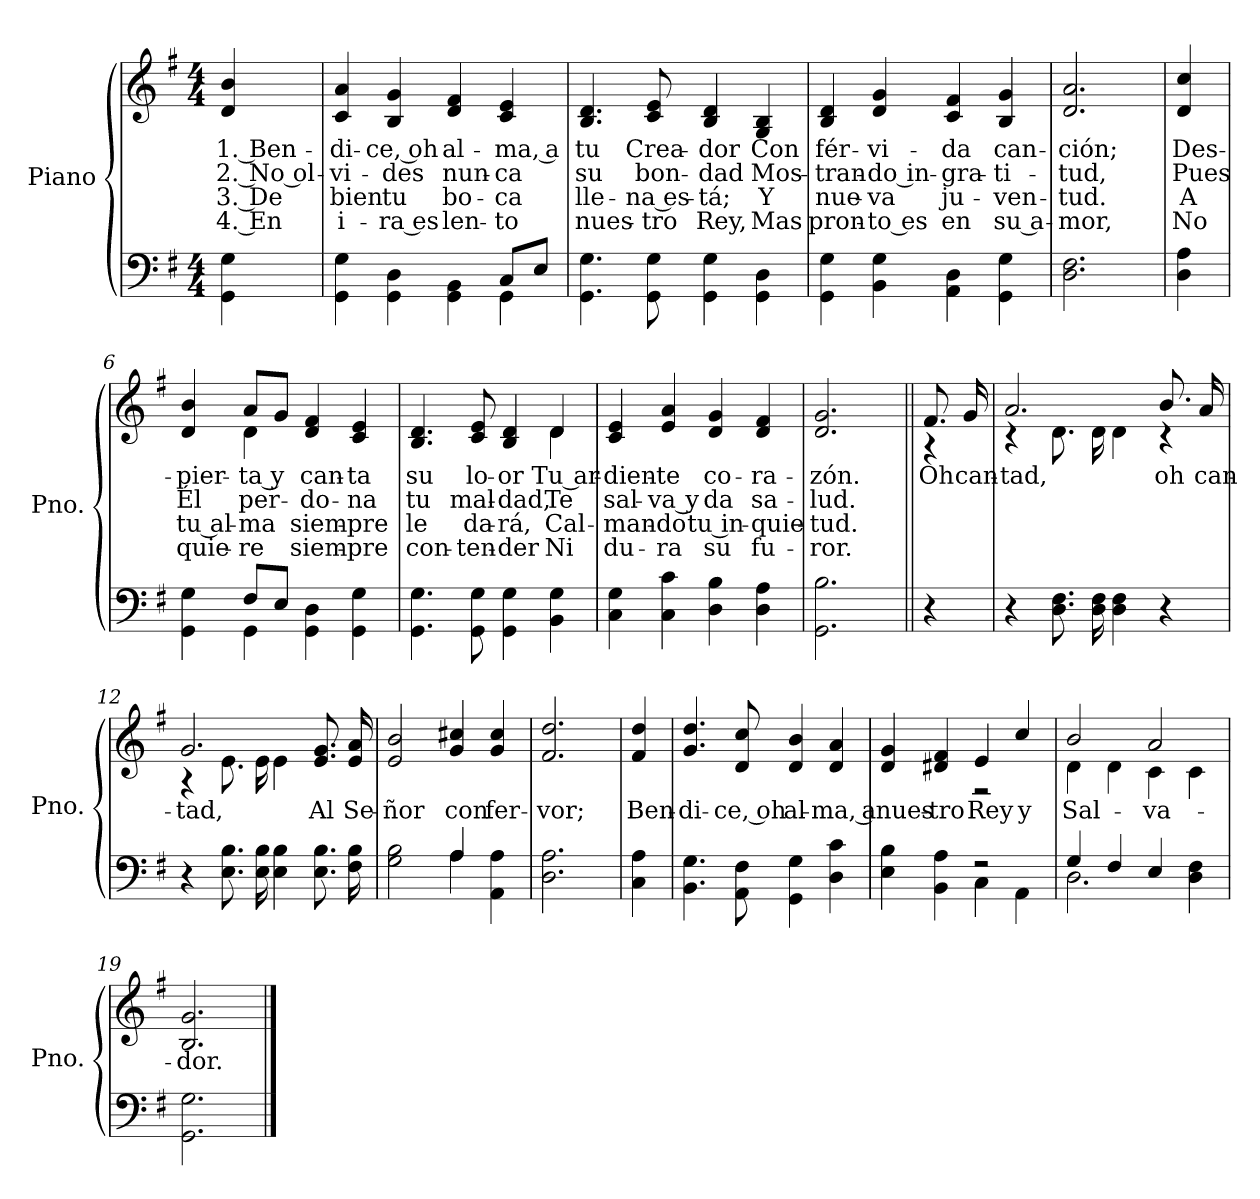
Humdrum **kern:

**kern	**kern	**text	**text	**text	**text
*part1	*part1	*part1	*part1	*part1	*part1
*staff2	*staff1	*staff1	*staff1	*staff1	*staff1
*I"Piano	*	*	*	*	*
*I'Pno.	*	*	*	*	*
*stria5	*stria5	*	*	*	*
*clefF4	*clefG2	*	*	*	*
*k[f#]	*k[f#]	*	*	*	*
*M4/4	*M4/4	*	*	*	*
=	=	=	=	=	=
!	!	!LO:LY:b	!LO:LY:b	!LO:LY:b	!LO:LY:b
4GG\ 4G\	4d/ 4b/	1. Ben-	2. No ol-	3. De	4. En
=1	=1	=1	=1	=1	=1
*^	*	*	*	*	*
!	!	!	!LO:LY:b	!LO:LY:b	!LO:LY:b	!LO:LY:b
4GG\ 4G\	2.ryy	4c/ 4a/	-di-	-vi-	bien	i-
!	!	!	!LO:LY:b	!LO:LY:b	!LO:LY:b	!LO:LY:b
4GG\ 4D\	.	4B/ 4g/	-ce, oh	-des	tu	-ra es
!	!	!	!LO:LY:b	!LO:LY:b	!LO:LY:b	!LO:LY:b
4GG\ 4BB\	.	4d/ 4f#/	al-	nun-	bo-	len-
!	!	!	!LO:LY:b	!LO:LY:b	!LO:LY:b	!LO:LY:b
8C/L	4GG\	4c/ 4e/	-ma, a	-ca	-ca	-to
8E/J	.	.	.	.	.	.
*v	*v	*	*	*	*	*
=2	=2	=2	=2	=2	=2
!	!	!LO:LY:b	!LO:LY:b	!LO:LY:b	!LO:LY:b
4.GG\ 4.G\	4.B/ 4.d/	tu	su	lle-	nues-
!	!	!LO:LY:b	!LO:LY:b	!LO:LY:b	!LO:LY:b
8GG\ 8G\	8c/ 8e/	Crea-	bon-	-na es-	-tro
!	!	!LO:LY:b	!LO:LY:b	!LO:LY:b	!LO:LY:b
4GG\ 4G\	4B/ 4d/	-dor	-dad	-tá;	Rey,
!	!	!LO:LY:b	!LO:LY:b	!LO:LY:b	!LO:LY:b
4GG\ 4D\	4G/ 4B/	Con	Mos-	Y	Mas
=3	=3	=3	=3	=3	=3
!	!	!LO:LY:b	!LO:LY:b	!LO:LY:b	!LO:LY:b
4GG\ 4G\	4B/ 4d/	fér-	-tran-	nue-	pron-
!	!	!LO:LY:b	!LO:LY:b	!LO:LY:b	!LO:LY:b
4BB\ 4G\	4d/ 4g/	-vi-	-do in-	-va	-to es
!	!	!LO:LY:b	!LO:LY:b	!LO:LY:b	!LO:LY:b
4AA\ 4D\	4c/ 4f#/	-da	-gra-	ju-	en
!	!	!LO:LY:b	!LO:LY:b	!LO:LY:b	!LO:LY:b
4GG\ 4G\	4B/ 4g/	can-	-ti-	-ven-	su a-
=4	=4	=4	=4	=4	=4
!	!	!LO:LY:b	!LO:LY:b	!LO:LY:b	!LO:LY:b
2.D\ 2.F#\	2.d/ 2.a/	-ción;	-tud,	-tud.	-mor,
!!LO:LB:g=z
=5	=5	=5	=5	=5	=5
!	!	!LO:LY:b	!LO:LY:b	!LO:LY:b	!LO:LY:b
4D\ 4A\	4d/ 4cc/	Des-	Pues	A	No
=6	=6	=6	=6	=6	=6
*^	*	*	*	*	*
!	!	!	!LO:LY:b	!LO:LY:b	!LO:LY:b	!LO:LY:b
*	*	*^	*	*	*	*
4GG\ 4G\	4ryy	4d/ 4b/	4ryy	-pier-	Él	tu al-	quie-
!	!	!	!	!LO:LY:b	!LO:LY:b	!LO:LY:b	!LO:LY:b
8F#/L	4GG\	8a/L	4d\	-ta y	per-	-ma	-re
8E/J	.	8g/J	.	.	.	.	.
!	!	!	!	!LO:LY:b	!LO:LY:b	!LO:LY:b	!LO:LY:b
4GG\ 4D\	2ryy	4d/ 4f#/	2ryy	can-	-do-	siem-	siem-
!	!	!	!	!LO:LY:b	!LO:LY:b	!LO:LY:b	!LO:LY:b
4GG\ 4G\	.	4c/ 4e/	.	-ta	-na	-pre	-pre
*v	*v	*	*	*	*	*	*
=7	=7	=7	=7	=7	=7	=7
!	!	!	!LO:LY:b	!LO:LY:b	!LO:LY:b	!LO:LY:b
4.GG\ 4.G\	4.B/ 4.d/	2.ryy	su	tu	le	con-
!	!	!	!LO:LY:b	!LO:LY:b	!LO:LY:b	!LO:LY:b
8GG\ 8G\	8c/ 8e/	.	lo-	mal-	da-	-ten-
!	!	!	!LO:LY:b	!LO:LY:b	!LO:LY:b	!LO:LY:b
4GG\ 4G\	4B/ 4d/	.	-or	-dad,	-rá,	-der
!	!	!	!LO:LY:b	!LO:LY:b	!LO:LY:b	!LO:LY:b
4BB\ 4G\	4d/	4d\	Tu ar-	Te	Cal-	Ni
=8	=8	=8	=8	=8	=8	=8
!	!	!	!LO:LY:b	!LO:LY:b	!LO:LY:b	!LO:LY:b
*	*v	*v	*	*	*	*
4C\ 4G\	4c/ 4e/	-dien-	sal-	-man-	du-
!	!	!LO:LY:b	!LO:LY:b	!LO:LY:b	!LO:LY:b
4C\ 4c\	4e/ 4a/	-te	-va y	-do	-ra
!	!	!LO:LY:b	!LO:LY:b	!LO:LY:b	!LO:LY:b
4D\ 4B\	4d/ 4g/	co-	da	tu in-	su
!	!	!LO:LY:b	!LO:LY:b	!LO:LY:b	!LO:LY:b
4D\ 4A\	4d/ 4f#/	-ra-	sa-	-quie-	fu-
=9	=9	=9	=9	=9	=9
!	!	!LO:LY:b	!LO:LY:b	!LO:LY:b	!LO:LY:b
2.GG\ 2.B\	2.d/ 2.g/	-zón.	-lud.	-tud.	-ror.
!!LO:LB:g=z
=10||	=10||	=10||	=10||	=10||	=10||
!	!LO:TX:a:t=Coro	!	!	!	!
!	!	!LO:LY:b	!	!	!
*	*^	*	*	*	*
4r	8.f#/	4r	Oh	.	.	.
!	!	!	!LO:LY:b	!	!	!
.	16g/	.	can-	.	.	.
=11	=11	=11	=11	=11	=11	=11
!	!	!	!LO:LY:b	!	!	!
4r	2.a/	4r	-tad,	.	.	.
8.D\ 8.F#\	.	8.d\	.	.	.	.
16D\ 16F#\	.	16d\	.	.	.	.
4D\ 4F#\	.	4d\	.	.	.	.
!	!	!	!LO:LY:b	!	!	!
4r	8.b/	4r	oh	.	.	.
!	!	!	!LO:LY:b	!	!	!
.	16a/	.	can-	.	.	.
=12	=12	=12	=12	=12	=12	=12
!	!	!	!LO:LY:b	!	!	!
4r	2.g/	4r	-tad,	.	.	.
8.E\ 8.B\	.	8.e\	.	.	.	.
16E\ 16B\	.	16e\	.	.	.	.
4E\ 4B\	.	4e\	.	.	.	.
!	!	!	!LO:LY:b	!	!	!
8.E\ 8.B\	8.e/ 8.g/	4ryy	Al	.	.	.
!	!	!	!LO:LY:b	!	!	!
16F#\ 16B\	16e/ 16a/	.	Se-	.	.	.
*	*v	*v	*	*	*	*
=13	=13	=13	=13	=13	=13
*^	*	*	*	*	*
!	!	!	!LO:LY:b	!	!	!
2G\ 2B\	2ryy	2e/ 2b/	-ñor	.	.	.
!	!	!	!LO:LY:b	!	!	!
4A/	4A\	4g/ 4cc#X/	con	.	.	.
!	!	!	!LO:LY:b	!	!	!
4AA\ 4A\	4ryy	4g/ 4cc#/	fer-	.	.	.
=14	=14	=14	=14	=14	=14	=14
!	!	!	!LO:LY:b	!	!	!
*v	*v	*	*	*	*	*
2.D\ 2.A\	2.f#/ 2.dd/	-vor;	.	.	.
!!LO:LB:g=z
=15	=15	=15	=15	=15	=15
!	!	!LO:LY:b	!	!	!
4C\ 4A\	4f#/ 4dd/	Ben-	.	.	.
=16	=16	=16	=16	=16	=16
!	!	!LO:LY:b	!	!	!
4.BB\ 4.G\	4.g/ 4.dd/	-di-	.	.	.
!	!	!LO:LY:b	!	!	!
8AA\ 8F#\	8d/ 8cc/	-ce, oh	.	.	.
!	!	!LO:LY:b	!	!	!
4GG\ 4G\	4d/ 4b/	al-	.	.	.
!	!	!LO:LY:b	!	!	!
4D\ 4c\	4d/ 4a/	-ma, a	.	.	.
=17	=17	=17	=17	=17	=17
*^	*	*	*	*	*
!	!	!	!LO:LY:b	!	!	!
*	*	*^	*	*	*	*
4E\ 4B\	2ryy	4d/ 4g/	2ryy	nues-	.	.	.
!	!	!	!	!LO:LY:b	!	!	!
4BB\ 4A\	.	4d#X/ 4f#/	.	-tro	.	.	.
!	!	!	!	!LO:LY:b	!	!	!
2r	4C\	4e/	2r	Rey	.	.	.
!	!	!	!	!LO:LY:b	!	!	!
.	4AA\	4cc/	.	y	.	.	.
=18	=18	=18	=18	=18	=18	=18	=18
!	!	!	!	!LO:LY:b	!	!	!
4G/	2.D\	2b/	4d\	Sal-	.	.	.
4F#/	.	.	4d\	.	.	.	.
!	!	!	!	!LO:LY:b	!	!	!
4E/	.	2a/	4c\	-va-	.	.	.
4D\ 4F#\	4ryy	.	4c\	.	.	.	.
=19	=19	=19	=19	=19	=19	=19	=19
!	!	!	!	!LO:LY:b	!	!	!
*v	*v	*	*	*	*	*	*
*	*v	*v	*	*	*	*
2.GG\ 2.G\	2.B/ 2.g/	-dor.	.	.	.
==	==	==	==	==	==
*-	*-	*-	*-	*-	*-
